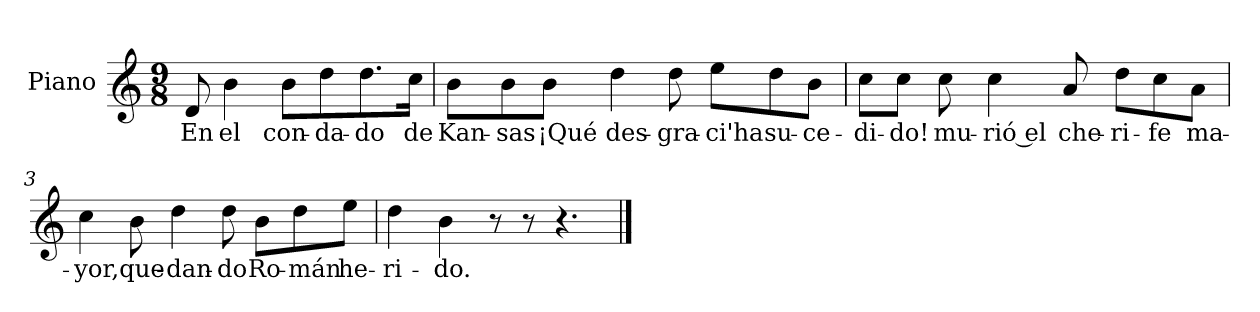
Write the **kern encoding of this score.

**kern	**text
*part1	*part1
*staff1	*staff1
*I"Piano	*
*I'Pno.	*
*clefG2	*
*k[]	*
*M9/8	*
=	=
8d/	En
4b\	el
8b\L	con-
8dd\	-da-
8.dd\	-do
16cc\Jk	de
=1	=1
8b\L	Kan-
8b\	-sas
8b\J	¡Qué
4dd\	des-
8dd\	-gra-
8ee\L	-ci'ha
8dd\	su-
8b\J	-ce-
=2	=2
8cc\L	-di-
8cc\J	-do!
8cc\	mu-
4cc\	-rió el
8a/	che-
8dd\L	-ri-
8cc\	-fe
8a\J	ma-
=3	=3
4cc\	-yor,
8b\	que-
4dd\	-dan-
8dd\	-do
8b\L	Ro-
8dd\	-mán
8ee\J	he-
=4	=4
4dd\	-ri-
4b\	-do.
8r	.
8r	.
4.r	.
==	==
*-	*-
